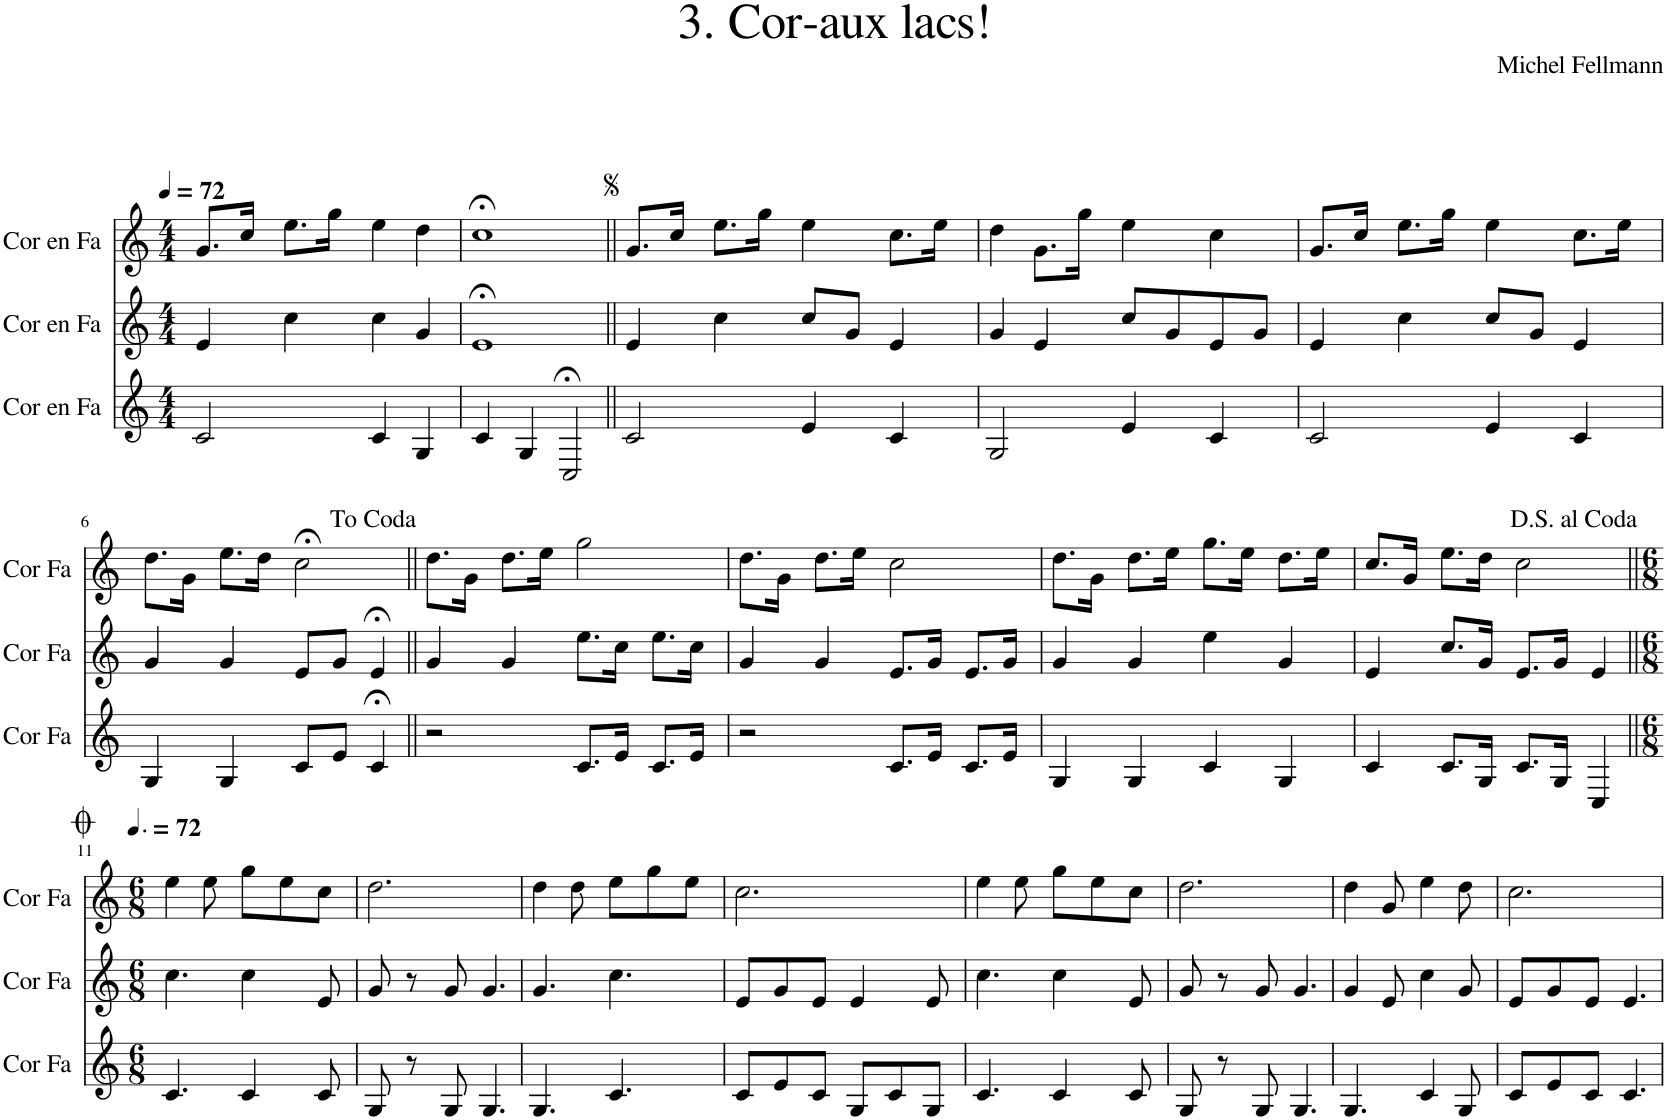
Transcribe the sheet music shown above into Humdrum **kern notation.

**kern	**kern	**kern
*part3	*part2	*part1
*staff3	*staff2	*staff1
*I"Cor en Fa	*I"Cor en Fa	*I"Cor en Fa
*I'Cor Fa	*I'Cor Fa	*I'Cor Fa
*clefG2	*clefG2	*clefG2
*Trd4c7	*Trd4c7	*Trd4c7
*k[]	*k[]	*k[]
*M4/4	*M4/4	*M4/4
*MM72	*MM72	*MM72
=1	=1	=1
2c/	4e/	8.g/L
.	.	16cc/Jk
.	4cc\	8.ee\L
.	.	16gg\Jk
4c/	4cc\	4ee\
4G/	4g/	4dd\
=2	=2	=2
4c;</	1e;<	1cc;<
4G/	.	.
2C/	.	.
=3||	=3||	=3||
2c/	4e/	8.g/L
.	.	16cc/Jk
.	4cc\	8.ee\L
.	.	16gg\Jk
4e/	8cc/L	4ee\
.	8g/J	.
4c/	4e/	8.cc\L
.	.	16ee\Jk
=4	=4	=4
2G/	4g/	4dd\
.	4e/	8.g\L
.	.	16gg\Jk
4e/	8cc/L	4ee\
.	8g/	.
4c/	8e/	4cc\
.	8g/J	.
=5	=5	=5
2c/	4e/	8.g/L
.	.	16cc/Jk
.	4cc\	8.ee\L
.	.	16gg\Jk
4e/	8cc/L	4ee\
.	8g/J	.
4c/	4e/	8.cc\L
.	.	16ee\Jk
!!LO:LB:g=z
=6	=6	=6
4G/	4g/	8.dd\L
.	.	16g\Jk
4G/	4g/	8.ee\L
.	.	16dd\Jk
8c/L	8e/L	2cc;<\
8e/J	8g/J	.
4c;</	4e;</	.
=7||	=7||	=7||
2r	4g/	8.dd\L
.	.	16g\Jk
.	4g/	8.dd\L
.	.	16ee\Jk
8.c/L	8.ee\L	2gg\
16e/Jk	16cc\Jk	.
8.c/L	8.ee\L	.
16e/Jk	16cc\Jk	.
=8	=8	=8
2r	4g/	8.dd\L
.	.	16g\Jk
.	4g/	8.dd\L
.	.	16ee\Jk
8.c/L	8.e/L	2cc\
16e/Jk	16g/Jk	.
8.c/L	8.e/L	.
16e/Jk	16g/Jk	.
=9	=9	=9
4G/	4g/	8.dd\L
.	.	16g\Jk
4G/	4g/	8.dd\L
.	.	16ee\Jk
4c/	4ee\	8.gg\L
.	.	16ee\Jk
4G/	4g/	8.dd\L
.	.	16ee\Jk
=10	=10	=10
4c/	4e/	8.cc/L
.	.	16g/Jk
8.c/L	8.cc/L	8.ee\L
16G/Jk	16g/Jk	16dd\Jk
8.c/L	8.e/L	2cc\
16G/Jk	16g/Jk	.
4C/	4e/	.
!!LO:LB:g=z
=11||	=11||	=11||
*M6/8	*M6/8	*M6/8
*	*	*MM108
4.c/	4.cc\	4ee\
.	.	8ee\
4c/	4cc\	8gg\L
.	.	8ee\
8c/	8e/	8cc\J
=12	=12	=12
8G/	8g/	2.dd\
8r	8r	.
8G/	8g/	.
4.G/	4.g/	.
=13	=13	=13
4.G/	4.g/	4dd\
.	.	8dd\
4.c/	4.cc\	8ee\L
.	.	8gg\
.	.	8ee\J
=14	=14	=14
8c/L	8e/L	2.cc\
8e/	8g/	.
8c/J	8e/J	.
8G/L	4e/	.
8c/	.	.
8G/J	8e/	.
=15	=15	=15
4.c/	4.cc\	4ee\
.	.	8ee\
4c/	4cc\	8gg\L
.	.	8ee\
8c/	8e/	8cc\J
=16	=16	=16
8G/	8g/	2.dd\
8r	8r	.
8G/	8g/	.
4.G/	4.g/	.
=17	=17	=17
4.G/	4g/	4dd\
.	8e/	8g/
4c/	4cc\	4ee\
8G/	8g/	8dd\
=18	=18	=18
8c/L	8e/L	2.cc\
8e/	8g/	.
8c/J	8e/J	.
4.c/	4.e/	.
=	=	=
*-	*-	*-
